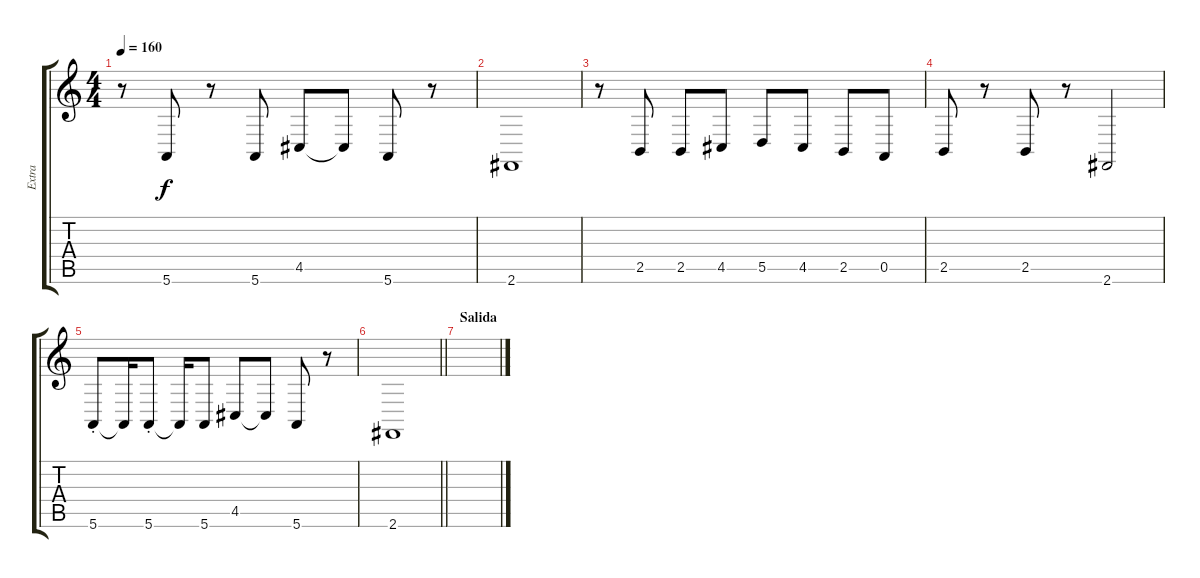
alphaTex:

\track ("Extra" "Extra") {instrument vibraphone}
\staff {score tabs}
\tuning (E4 B3 G3 D3 A2 E2) {hide}
\ts (4 4)
\tempo 160
\clef g2
\ks c
r.8{dy f} 5.6.8 r.8 5.6.8 4.5.8 4.5{t}.8 5.6.8 r.8 |
2.6.1 |
r.8 2.5.8 2.5.8 4.5.8 5.5.8 4.5.8 2.5.8 0.5.8 |
2.5.8 r.8 2.5.8 r.8 2.6.2 |
5.6{st}.8 5.6{t}.16 5.6{st}.8 5.6{t}.16 5.6.8 4.5.8 4.5{t}.8 5.6.8 r.8 |
\barLineRight lightlight
2.6.1 |
\section ("" "Salida")
